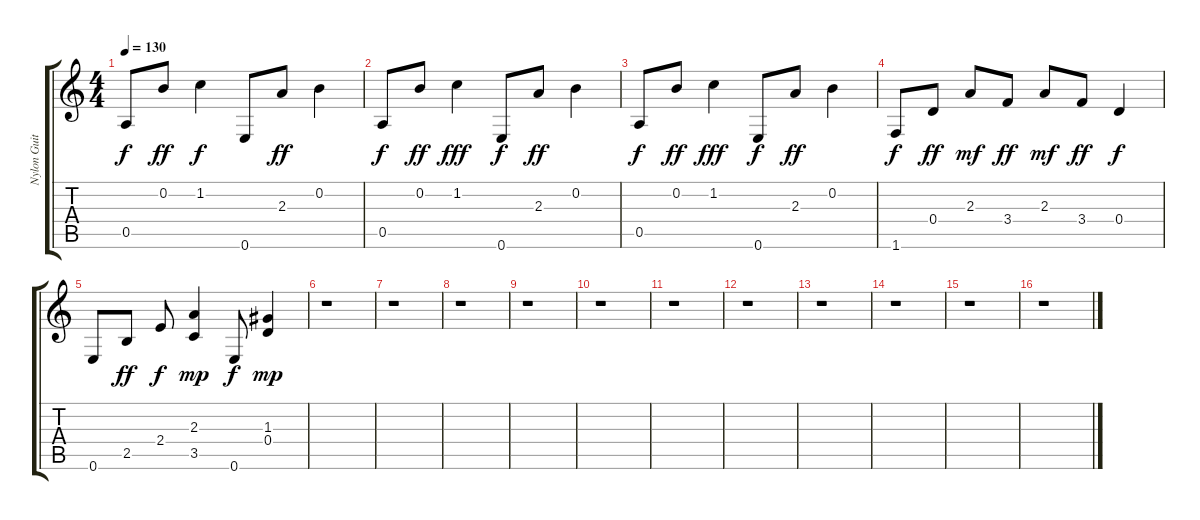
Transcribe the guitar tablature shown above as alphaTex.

\track ("Nylon Guitar" "Nylon Guit") {instrument acousticguitarnylon}
\staff {score tabs}
\tuning (E4 B3 G3 D3 A2 E2) {hide}
\ts (4 4)
\tempo 130
\clef g2
\ks c
0.5.8{dy f} 0.2.8{dy ff} 1.2.4{dy f} 0.6.8 2.3.8{dy ff} 0.2.4 |
0.5.8{dy f} 0.2.8{dy ff} 1.2.4{dy fff} 0.6.8{dy f} 2.3.8{dy ff} 0.2.4 |
0.5.8{dy f} 0.2.8{dy ff} 1.2.4{dy fff} 0.6.8{dy f} 2.3.8{dy ff} 0.2.4 |
1.6.8{dy f} 0.4.8{dy ff} 2.3.8{dy mf} 3.4.8{dy ff} 2.3.8{dy mf} 3.4.8{dy ff} 0.4.4{dy f} |
0.6.8 2.5.8{dy ff} 2.4.8{dy f} (2.3 3.5).4{dy mp} 0.6.8{dy f} (1.3 0.4).4{dy mp} |
r.1 |
r.1 |
r.1 |
r.1 |
r.1 |
r.1 |
r.1 |
r.1 |
r.1 |
r.1 |
r.1
